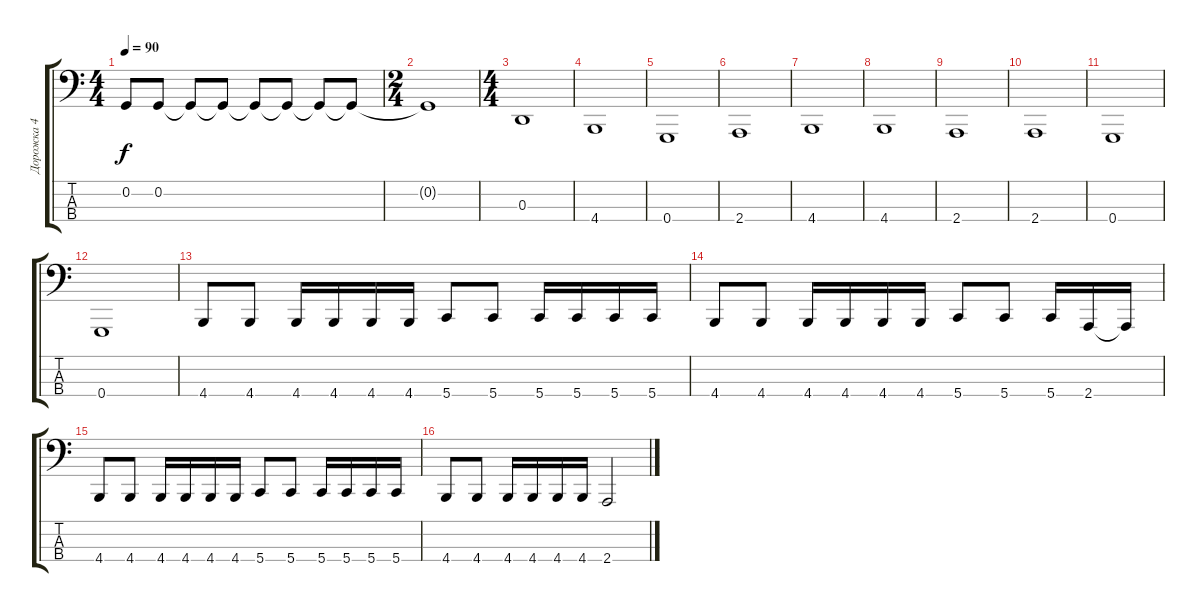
\track ("Дорожка 4" "Дорожка 4") {instrument electricbassfinger}
\staff {score tabs}
\tuning (C2 G1 D1 G0) {hide}
\ts (4 4)
\tempo 90
\clef f4
\ks c
0.2.8{dy f} 0.2.8 0.2{t}.8 0.2{t}.8 0.2{t}.8 0.2{t}.8 0.2{t}.8 0.2{t}.8 |
\ts (2 4)
0.2{t}.1 |
\ts (4 4)
0.3.1 |
4.4.1 |
0.4.1 |
2.4.1 |
4.4.1 |
4.4.1 |
2.4.1 |
2.4.1 |
0.4.1 |
0.4.1 |
4.4.8 4.4.8 4.4.16 4.4.16 4.4.16 4.4.16 5.4.8 5.4.8 5.4.16 5.4.16 5.4.16 5.4.16 |
4.4.8 4.4.8 4.4.16 4.4.16 4.4.16 4.4.16 5.4.8 5.4.8 5.4.16 2.4.16 2.4{t}.16 |
4.4.8 4.4.8 4.4.16 4.4.16 4.4.16 4.4.16 5.4.8 5.4.8 5.4.16 5.4.16 5.4.16 5.4.16 |
4.4.8 4.4.8 4.4.16 4.4.16 4.4.16 4.4.16 2.4.2
